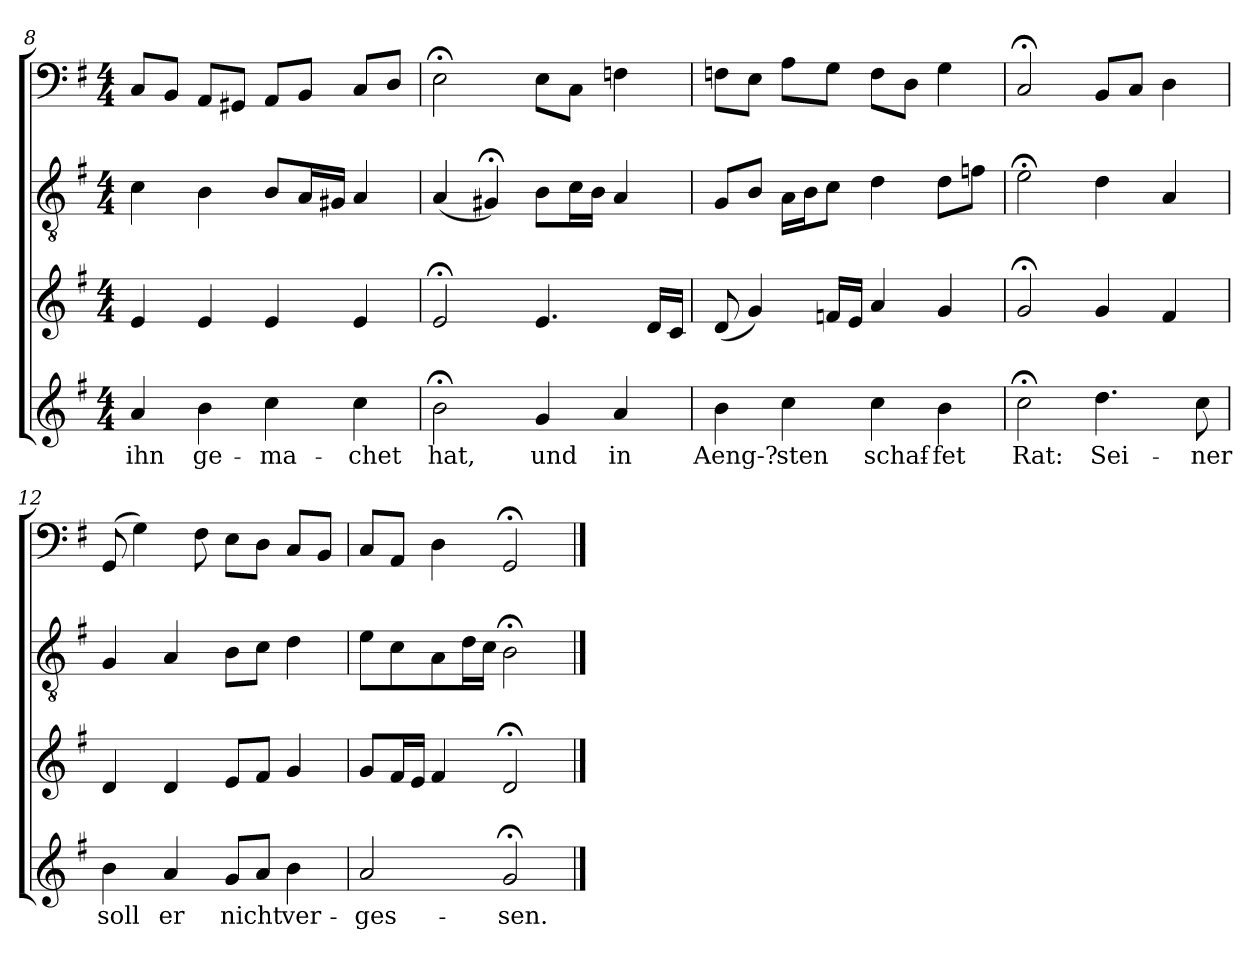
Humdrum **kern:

**kern	**text	**kern	**kern	**kern
*part4	*part4	*part3	*part2	*part1
*staff4	*staff4	*staff3	*staff2	*staff1
*clefG2	*	*clefG2	*clefGv2	*clefF4
*k[f#]	*	*k[f#]	*k[f#]	*k[f#]
*G:	*	*G:	*G:	*G:
*M4/4	*	*M4/4	*M4/4	*M4/4
=8	=8	=8	=8	=8
4a/	ihn	4e/	4c\	8C/L
.	.	.	.	8BB/J
4b\	ge-	4e/	4B\	8AA/L
.	.	.	.	8GG#X/J
4cc\	-ma-	4e/	8B/L	8AA/L
.	.	.	16A/L	8BB/J
.	.	.	16G#X/JJ	.
4cc\	-chet	4e/	4A/	8C/L
.	.	.	.	8D/J
=9	=9	=9	=9	=9
2b;<\	hat,	2e;</	(4A/	2E;<\
.	.	.	4G#X;</)	.
4g/	und	4.e/	8B\L	8E\L
.	.	.	16c\L	8C\J
.	.	.	16B\JJ	.
4a/	in	.	4A/	4Fn\
.	.	16d/LL	.	.
.	.	16c/JJ	.	.
=10	=10	=10	=10	=10
4b\	Aeng-?	(8d/	8G/L	8Fn\L
.	.	4g/)	8B/J	8E\J
4cc\	-sten	.	16A\LL	8A\L
.	.	.	16B\J	.
.	.	16fn/LL	8c\J	8G\J
.	.	16e/JJ	.	.
4cc\	schaf-	4a/	4d\	8F\L
.	.	.	.	8D\J
4b\	-fet	4g/	8d\L	4G\
.	.	.	8fn\J	.
=11	=11	=11	=11	=11
2cc;<\	Rat:	2g;</	2e;<\	2C;</
4.dd\	Sei-	4g/	4d\	8BB/L
.	.	.	.	8C/J
.	.	4f#/	4A/	4D\
8cc\	-ner	.	.	.
=12	=12	=12	=12	=12
4b\	soll	4d/	4G/	(8GG/
.	.	.	.	4G\)
4a/	er	4d/	4A/	.
.	.	.	.	8F#\
8g/L	nicht	8e/L	8B\L	8E\L
8a/J	.	8f#/J	8c\J	8D\J
4b\	ver-	4g/	4d\	8C/L
.	.	.	.	8BB/J
=13	=13	=13	=13	=13
2a/	-ges-	8g/L	8e\L	8C/L
.	.	16f#/L	8c\	8AA/J
.	.	16e/JJ	.	.
.	.	4f#/	8A\	4D\
.	.	.	16d\L	.
.	.	.	16c\JJ	.
2g;</	-sen.	2d;</	2B;<\	2GG;</
==	==	==	==	==
*-	*-	*-	*-	*-
